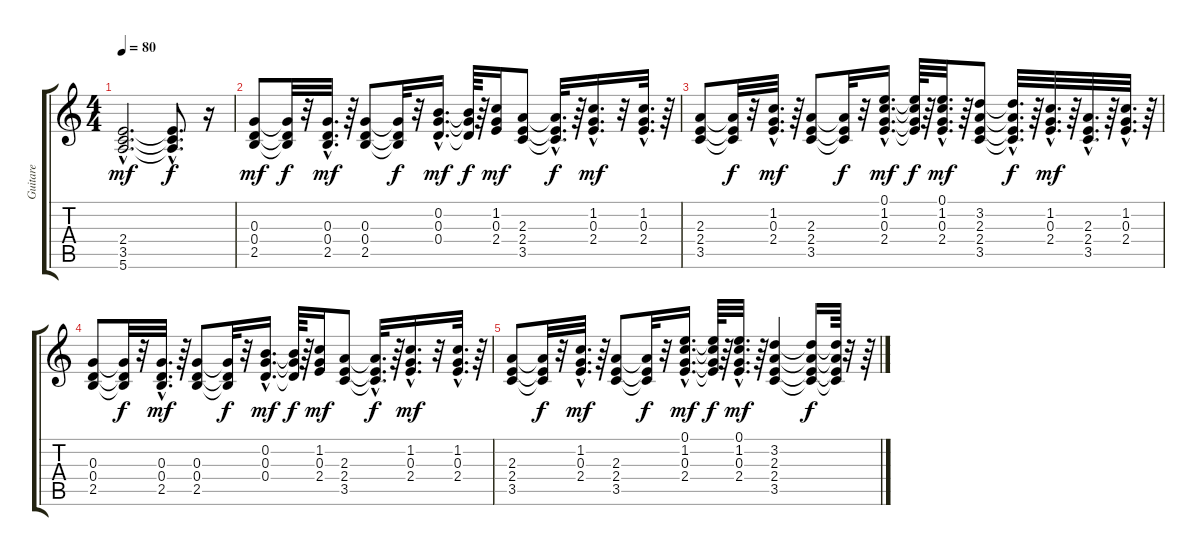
\track ("Guitare" "Guitare") {instrument acousticguitarnylon}
\staff {score tabs}
\tuning (E4 B3 G3 D3 A2 E2) {hide}
\ts (4 4)
\tempo 80
\clef g2
\ks c
(2.4{hac} 3.5{hac} 5.6{hac}).2{d dy mf} (2.4{hac t} 3.5{hac t} 5.6{hac t}).8{d dy f} r.16 |
(0.3 0.4 2.5).8{dy mf} (0.3{t} 0.4{t} 2.5{t}).32{dy f} r.32 (0.3{hac} 0.4{hac} 2.5{hac}).32{d dy mf} r.64 (0.3 0.4 2.5).8 (0.3{t} 0.4{t} 2.5{t}).32{dy f} r.32 (0.2{hac} 0.3{hac} 0.4{hac}).16{d dy mf} (0.2{t} 0.3{t} 0.4{t}).64{dy f} r.64 (1.2 0.3 2.4).16{dy mf} (2.3 2.4 3.5).8 (2.3{hac t} 2.4{hac t} 3.5{hac t}).32{d dy f} r.64 (1.2{hac} 0.3{hac} 2.4{hac}).16{d dy mf} r.32 (1.2{hac} 0.3{hac} 2.4{hac}).32{d} r.64 |
(2.3 2.4 3.5).8 (2.3{t} 2.4{t} 3.5{t}).32{dy f} r.32 (1.2{hac} 0.3{hac} 2.4{hac}).32{d dy mf} r.64 (2.3 2.4 3.5).8 (2.3{t} 2.4{t} 3.5{t}).32{dy f} r.32 (0.1{hac} 1.2{hac} 0.3{hac} 2.4{hac}).16{d dy mf} (0.1{t} 1.2{t} 0.3{t} 2.4{t}).64{dy f} r.64 (0.1{hac} 1.2{hac} 0.3{hac} 2.4{hac}).32{d dy mf} r.64 (3.2 2.3 2.4 3.5).8 (3.2{hac t} 2.3{hac t} 2.4{hac t} 3.5{hac t}).32{d dy f} r.64 (1.2{hac} 0.3{hac} 2.4{hac}).32{d dy mf} r.64 (2.3{hac} 2.4{hac} 3.5{hac}).32{d} r.64 (1.2{hac} 0.3{hac} 2.4{hac}).32{d} r.64 |
(0.3 0.4 2.5).8 (0.3{t} 0.4{t} 2.5{t}).32{dy f} r.32 (0.3{hac} 0.4{hac} 2.5{hac}).32{d dy mf} r.64 (0.3 0.4 2.5).8 (0.3{t} 0.4{t} 2.5{t}).32{dy f} r.32 (0.2{hac} 0.3{hac} 0.4{hac}).16{d dy mf} (0.2{t} 0.3{t} 0.4{t}).64{dy f} r.64 (1.2 0.3 2.4).16{dy mf} (2.3 2.4 3.5).8 (2.3{hac t} 2.4{hac t} 3.5{hac t}).32{d dy f} r.64 (1.2{hac} 0.3{hac} 2.4{hac}).16{d dy mf} r.32 (1.2{hac} 0.3{hac} 2.4{hac}).32{d} r.64 |
(2.3 2.4 3.5).8 (2.3{t} 2.4{t} 3.5{t}).32{dy f} r.32 (1.2{hac} 0.3{hac} 2.4{hac}).32{d dy mf} r.64 (2.3 2.4 3.5).8 (2.3{t} 2.4{t} 3.5{t}).32{dy f} r.32 (0.1{hac} 1.2{hac} 0.3{hac} 2.4{hac}).16{d dy mf} (0.1{t} 1.2{t} 0.3{t} 2.4{t}).64{dy f} r.64 (0.1{hac} 1.2{hac} 0.3{hac} 2.4{hac}).32{d dy mf} r.64 (3.2 2.3 2.4 3.5).4 (3.2{t} 2.3{t} 2.4{t} 3.5{t}).16{dy f} (3.2{t} 2.3{t} 2.4{t} 3.5{t}).64 r.32 r.64
